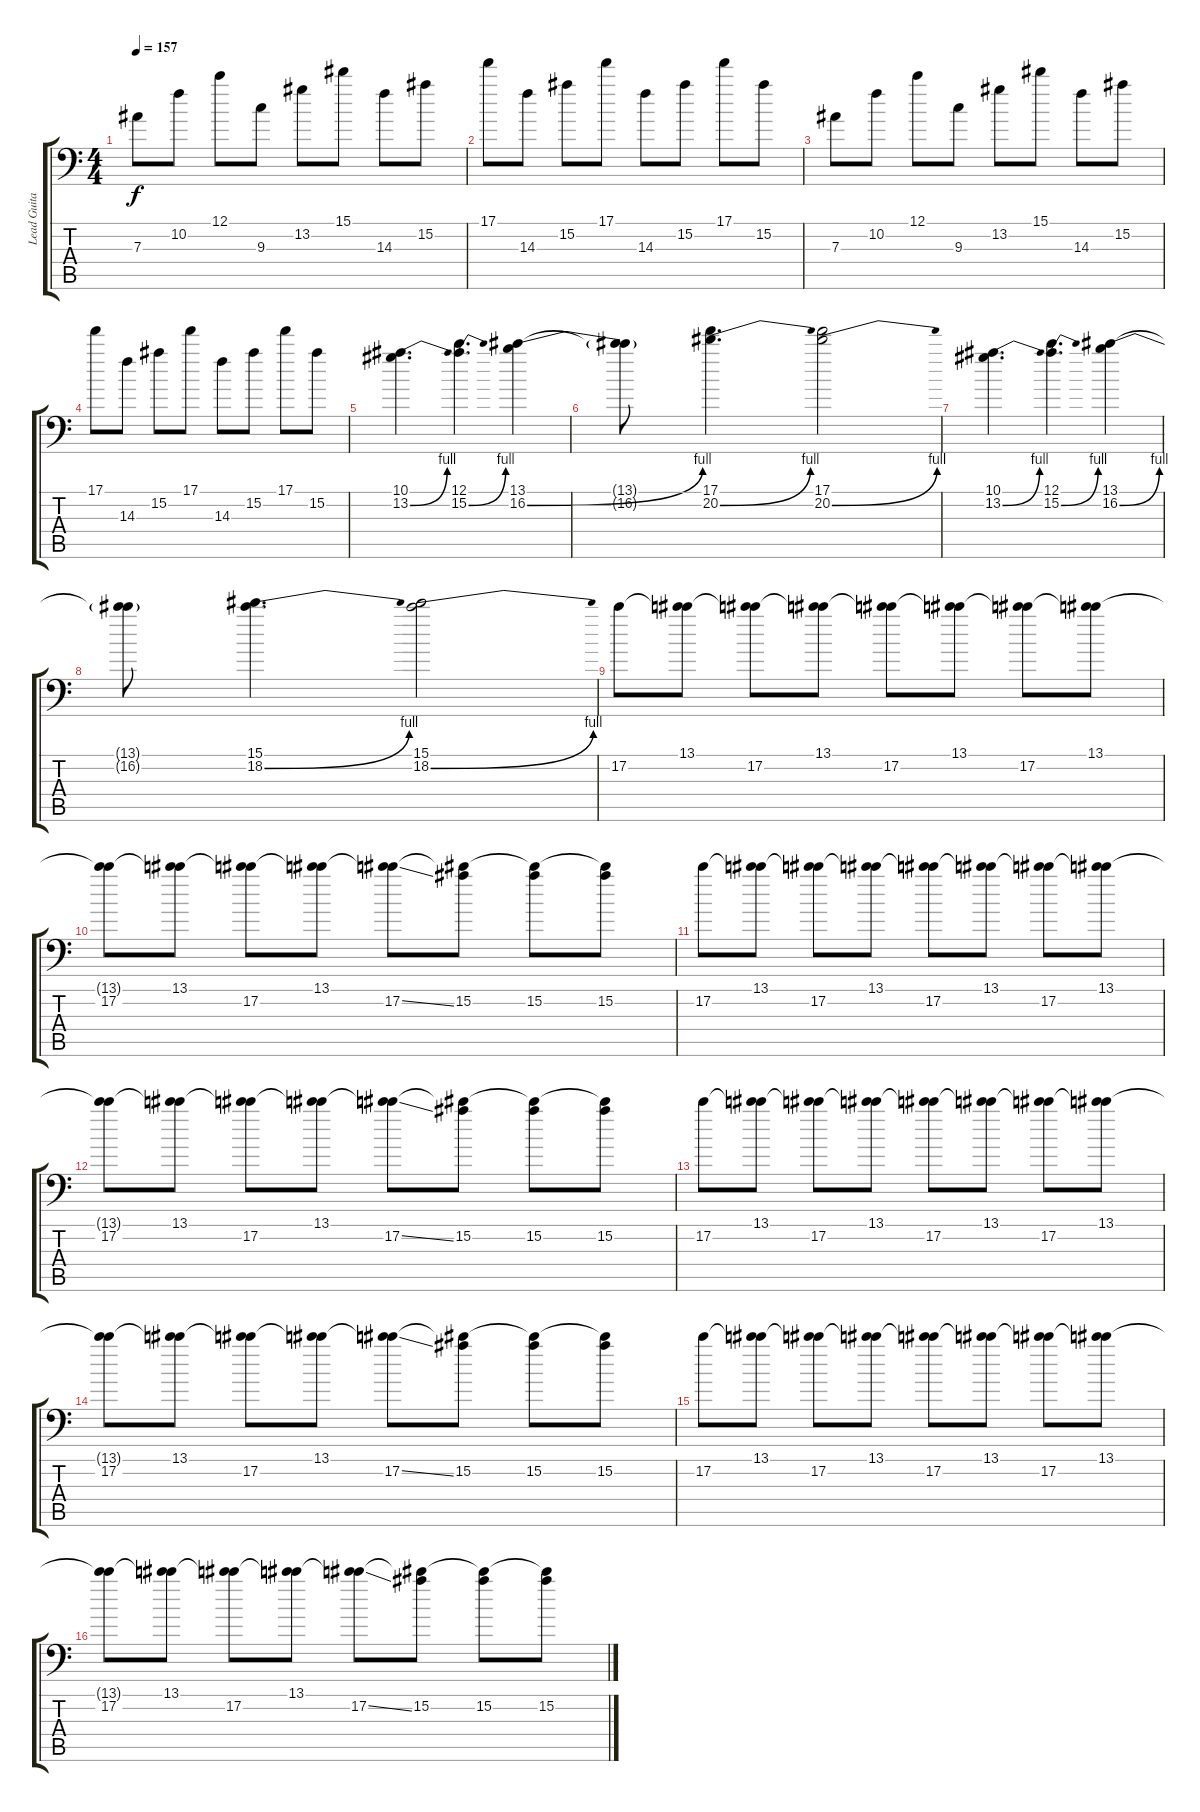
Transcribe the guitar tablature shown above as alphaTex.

\track ("Lead Guitar" "Lead Guita") {instrument distortionguitar}
\staff {score tabs}
\tuning (C4 G3 Eb3 Bb2 F2 Bb1) {hide}
\ts (4 4)
\tempo 157
\clef f4
\ks c
7.3.8{dy f} 10.2.8 12.1.8 9.3.8 13.2.8 15.1.8 14.3.8 15.2.8 |
17.1.8 14.3.8 15.2.8 17.1.8 14.3.8 15.2.8 17.1.8 15.2.8 |
7.3.8 10.2.8 12.1.8 9.3.8 13.2.8 15.1.8 14.3.8 15.2.8 |
17.1.8 14.3.8 15.2.8 17.1.8 14.3.8 15.2.8 17.1.8 15.2.8 |
(10.1 13.2{be (bend 0 0 60 4)}).4{d} (12.1 15.2{be (bend 0 0 60 4)}).4{d} (13.1 16.2{be (bend 0 0 60 4)}).4 |
(13.1{t} 16.2{t}).8 (17.1 20.2{be (bend 0 0 60 4)}).4{d} (17.1 20.2{be (bend 0 0 60 4)}).2 |
(10.1 13.2{be (bend 0 0 60 4)}).4{d} (12.1 15.2{be (bend 0 0 60 4)}).4{d} (13.1 16.2{be (bend 0 0 60 4)}).4 |
(13.1{t} 16.2{t}).8 (15.1 18.2{be (bend 0 0 60 4)}).4{d} (15.1 18.2{be (bend 0 0 60 4)}).2 |
17.2.8 (13.1 17.2{t}).8 (13.1{t} 17.2).8 (13.1 17.2{t}).8 (13.1{t} 17.2).8 (13.1 17.2{t}).8 (13.1{t} 17.2).8 (13.1 17.2{t}).8 |
(13.1{t} 17.2).8 (13.1 17.2{t}).8 (13.1{t} 17.2).8 (13.1 17.2{t}).8 (13.1{t} 17.2{ss}).8 (13.1{t} 15.2).8 (13.1{t} 15.2).8 (13.1{t} 15.2).8 |
17.2.8 (13.1 17.2{t}).8 (13.1{t} 17.2).8 (13.1 17.2{t}).8 (13.1{t} 17.2).8 (13.1 17.2{t}).8 (13.1{t} 17.2).8 (13.1 17.2{t}).8 |
(13.1{t} 17.2).8 (13.1 17.2{t}).8 (13.1{t} 17.2).8 (13.1 17.2{t}).8 (13.1{t} 17.2{ss}).8 (13.1{t} 15.2).8 (13.1{t} 15.2).8 (13.1{t} 15.2).8 |
17.2.8 (13.1 17.2{t}).8 (13.1{t} 17.2).8 (13.1 17.2{t}).8 (13.1{t} 17.2).8 (13.1 17.2{t}).8 (13.1{t} 17.2).8 (13.1 17.2{t}).8 |
(13.1{t} 17.2).8 (13.1 17.2{t}).8 (13.1{t} 17.2).8 (13.1 17.2{t}).8 (13.1{t} 17.2{ss}).8 (13.1{t} 15.2).8 (13.1{t} 15.2).8 (13.1{t} 15.2).8 |
17.2.8 (13.1 17.2{t}).8 (13.1{t} 17.2).8 (13.1 17.2{t}).8 (13.1{t} 17.2).8 (13.1 17.2{t}).8 (13.1{t} 17.2).8 (13.1 17.2{t}).8 |
(13.1{t} 17.2).8 (13.1 17.2{t}).8 (13.1{t} 17.2).8 (13.1 17.2{t}).8 (13.1{t} 17.2{ss}).8 (13.1{t} 15.2).8 (13.1{t} 15.2).8 (13.1{t} 15.2).8
